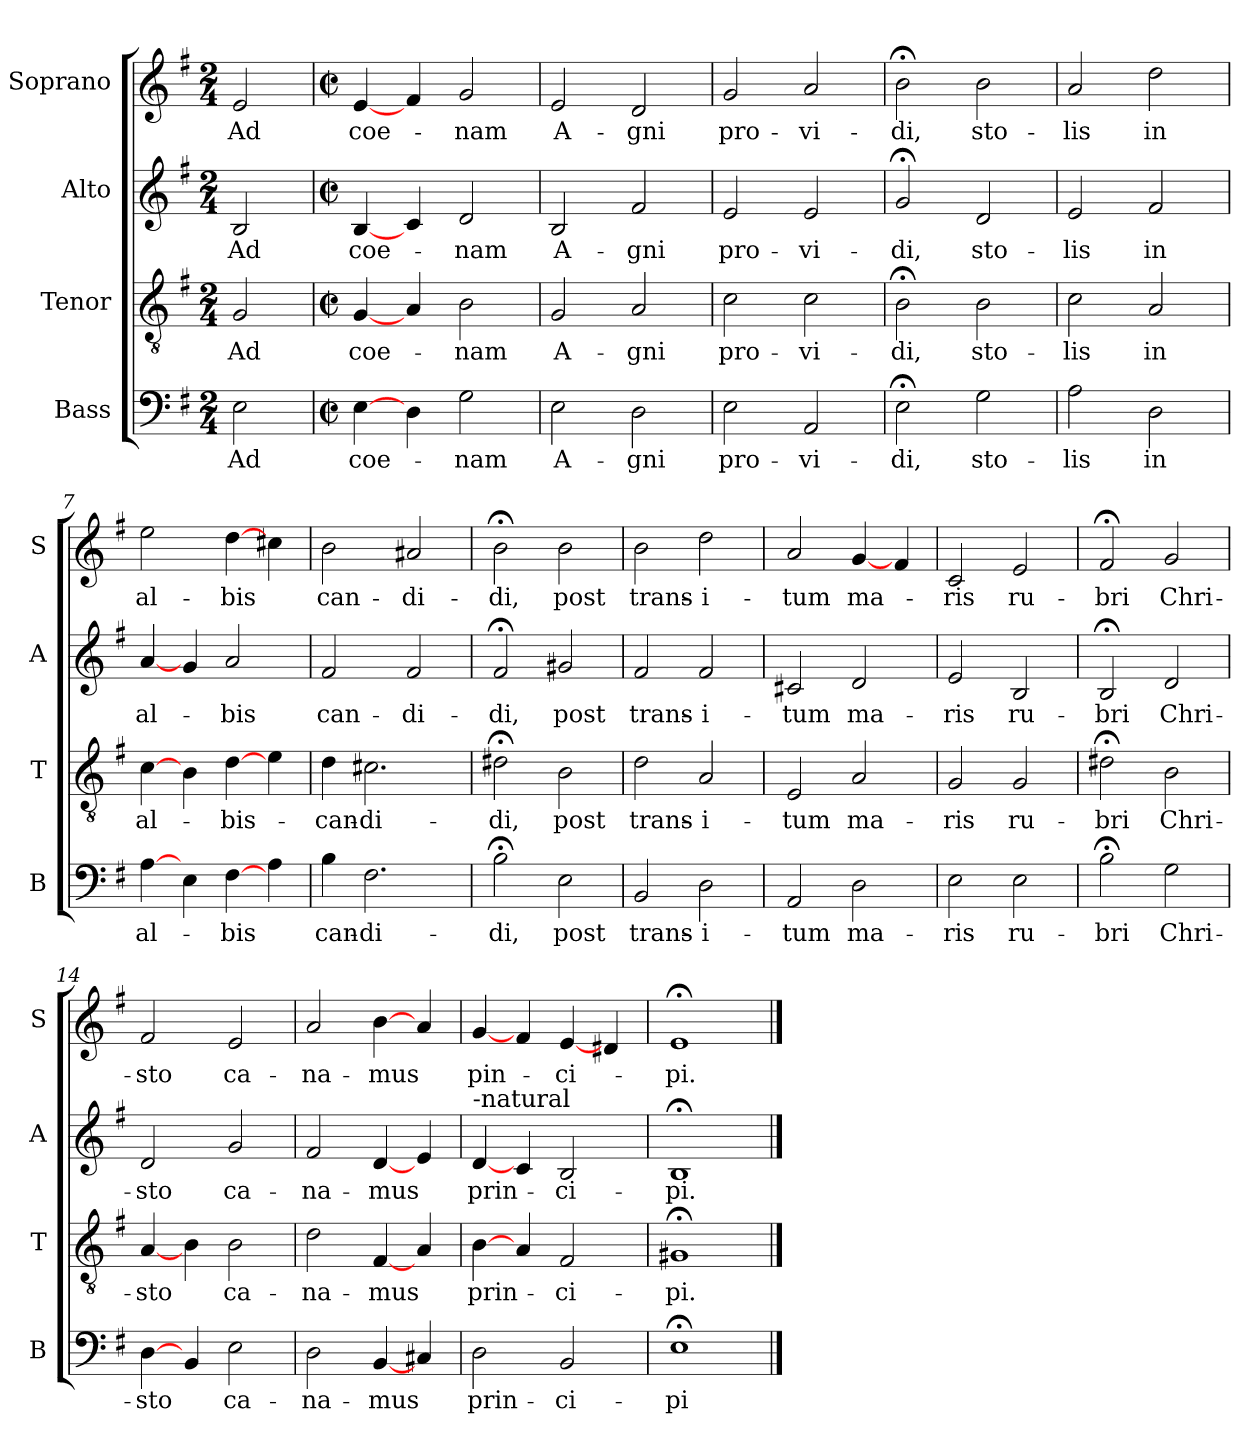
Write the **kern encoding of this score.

**kern	**text	**kern	**text	**kern	**text	**kern	**text
*part4	*part4	*part3	*part3	*part2	*part2	*part1	*part1
*staff4	*staff4	*staff3	*staff3	*staff2	*staff2	*staff1	*staff1
*I"Bass	*	*I"Tenor	*	*I"Alto	*	*I"Soprano	*
*I'B	*	*I'T	*	*I'A	*	*I'S	*
*clefF4	*	*clefGv2	*	*clefG2	*	*clefG2	*
*k[f#]	*	*k[f#]	*	*k[f#]	*	*k[f#]	*
*G:	*	*G:	*	*G:	*	*G:	*
*M2/4	*	*M2/4	*	*M2/4	*	*M2/4	*
=1	=1	=1	=1	=1	=1	=1	=1
2E\	Ad	2G/	Ad	2B/	Ad	2e/	Ad
=2	=2	=2	=2	=2	=2	=2	=2
*M2/2	*	*M2/2	*	*M2/2	*	*M2/2	*
*met(c|)	*	*met(c|)	*	*met(c|)	*	*met(c|)	*
[4E\	coe-	[4G/	coe-	[4B/	coe-	[4e/	coe-
4D\	.	4A/	.	4c/	.	4f#/	.
2G\	-nam	2B\	-nam	2d/	-nam	2g/	-nam
=3	=3	=3	=3	=3	=3	=3	=3
2E\	A-	2G/	A-	2B/	A-	2e/	A-
2D\	-gni	2A/	-gni	2f#/	-gni	2d/	-gni
=4	=4	=4	=4	=4	=4	=4	=4
2E\	pro-	2c\	pro-	2e/	pro-	2g/	pro-
2AA/	-vi-	2c\	-vi-	2e/	-vi-	2a/	-vi-
=5	=5	=5	=5	=5	=5	=5	=5
2E;<\	-di,	2B;<\	-di,	2g;</	-di,	2b;<\	-di,
2G\	sto-	2B\	sto-	2d/	sto-	2b\	sto-
=6	=6	=6	=6	=6	=6	=6	=6
2A\	-lis	2c\	-lis	2e/	-lis	2a/	-lis
2D\	in	2A/	in	2f#/	in	2dd\	in
!!LO:LB:g=z
=7	=7	=7	=7	=7	=7	=7	=7
[4A\	al-	[4c\	al-	[4a/	al-	2ee\	al-
4E\	.	4B\	.	4g/	.	.	.
[4F#\	-bis	[4d\	-bis-	2a/	-bis	[4dd\	-bis
4A\	.	4e\	.	.	.	4cc#X\	.
=8	=8	=8	=8	=8	=8	=8	=8
4B\	can-	4d\	-can-	2f#/	can-	2b\	can-
2.F#\	-di-	2.c#X\	-di-	.	.	.	.
.	.	.	.	2f#/	-di-	2a#X/	-di-
=9	=9	=9	=9	=9	=9	=9	=9
2B;<\	-di,	2d#X;<\	-di,	2f#;</	-di,	2b;<\	-di,
2E\	post	2B\	post	2g#X/	post	2b\	post
=10	=10	=10	=10	=10	=10	=10	=10
2BB/	trans-	2d\	trans-	2f#/	trans-	2b\	trans-
2D\	-i-	2A/	-i-	2f#/	-i-	2dd\	-i-
=11	=11	=11	=11	=11	=11	=11	=11
2AA/	-tum	2E/	-tum	2c#X/	-tum	2a/	-tum
2D\	ma-	2A/	ma-	2d/	ma-	[4g/	ma-
.	.	.	.	.	.	4f#/	.
=12	=12	=12	=12	=12	=12	=12	=12
2E\	-ris	2G/	-ris	2e/	-ris	2c/	-ris
2E\	ru-	2G/	ru-	2B/	ru-	2e/	ru-
!!LO:LB:g=z
=13	=13	=13	=13	=13	=13	=13	=13
2B;<\	-bri	2d#X;<\	-bri	2B;</	-bri	2f#;</	-bri
2G\	Chri-	2B\	Chri-	2d/	Chri-	2g/	Chri-
=14	=14	=14	=14	=14	=14	=14	=14
[4D\	-sto	[4A/	-sto	2d/	-sto	2f#/	-sto
4BB/	.	4B\	.	.	.	.	.
2E\	ca-	2B\	ca-	2g/	ca-	2e/	ca-
=15	=15	=15	=15	=15	=15	=15	=15
2D\	-na-	2d\	-na-	2f#/	-na-	2a/	-na-
[4BB/	-mus	[4F#/	-mus	[4d/	-mus	[4b\	-mus
4C#X/	.	4A/	.	4e/	.	4a/	.
=16	=16	=16	=16	=16	=16	=16	=16
!	!	!	!	!LO:TX:a:t=-natural	!	!	!
2D\	prin-	[4B\	prin-	[4d/	prin-	[4g/	pin-
.	.	4A/	.	4c/	.	4f#/	.
2BB/	-ci-	2F#/	-ci-	2B/	-ci-	[4e/	-ci-
.	.	.	.	.	.	4d#X/	.
=17	=17	=17	=17	=17	=17	=17	=17
1E;<	-pi	1G#X;<	-pi.	1B;<	-pi.	1e;<	-pi.
==	==	==	==	==	==	==	==
*-	*-	*-	*-	*-	*-	*-	*-
